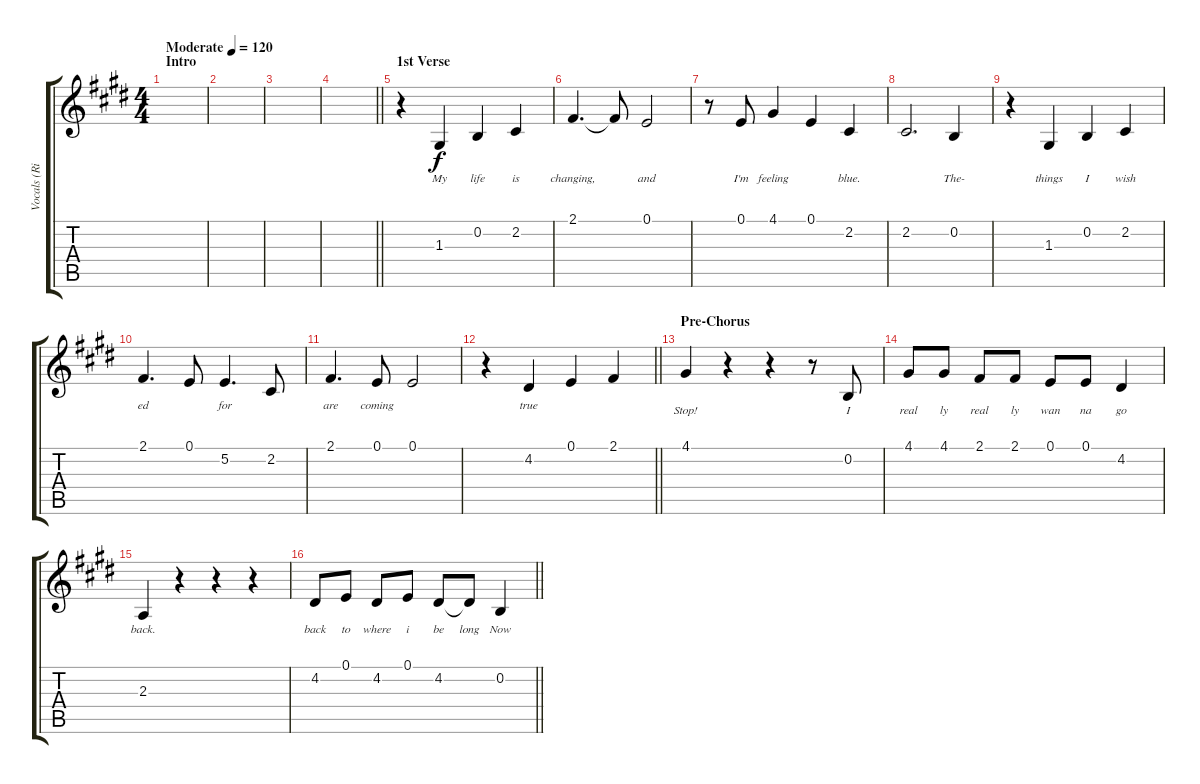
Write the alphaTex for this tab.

\track ("Vocals (Rivers)" "Vocals (Ri") {instrument lead2sawtooth bank 255}
\staff {score tabs}
\tuning (E4 B3 G3 D3 A2 E2) {hide}
\ts (4 4)
\section ("" "Intro")
\tempo (120 "Moderate")
\clef g2
\ks e
|
\ks c#minor
|
|
\barLineRight lightlight
|
\section ("" "1st Verse")
r.4 1.3.4{lyrics (0 "My") lyrics (1 "") lyrics (2 "") lyrics (3 "") lyrics (4 "")} 0.2.4{lyrics (0 "life") lyrics (1 "") lyrics (2 "") lyrics (3 "") lyrics (4 "")} 2.2.4{lyrics (0 "is") lyrics (1 "") lyrics (2 "") lyrics (3 "") lyrics (4 "")} |
2.1.4{d lyrics (0 "changing,") lyrics (1 "") lyrics (2 "") lyrics (3 "") lyrics (4 "")} 2.1{t}.8{lyrics (0 "") lyrics (1 "") lyrics (2 "") lyrics (3 "") lyrics (4 "")} 0.1.2{lyrics (0 "and") lyrics (1 "") lyrics (2 "") lyrics (3 "") lyrics (4 "")} |
\ks e
r.8 0.1.8{lyrics (0 "I'm") lyrics (1 "") lyrics (2 "") lyrics (3 "") lyrics (4 "")} 4.1.4{lyrics (0 "feeling") lyrics (1 "") lyrics (2 "") lyrics (3 "") lyrics (4 "")} 0.1.4{lyrics (0 "") lyrics (1 "") lyrics (2 "") lyrics (3 "") lyrics (4 "")} 2.2.4{lyrics (0 "blue.") lyrics (1 "") lyrics (2 "") lyrics (3 "") lyrics (4 "")} |
\ks c#minor
2.2.2{d lyrics (0 "") lyrics (1 "") lyrics (2 "") lyrics (3 "") lyrics (4 "")} 0.2.4{lyrics (0 "The-") lyrics (1 "") lyrics (2 "") lyrics (3 "") lyrics (4 "")} |
r.4 1.3.4{lyrics (0 "things") lyrics (1 "") lyrics (2 "") lyrics (3 "") lyrics (4 "")} 0.2.4{lyrics (0 "I") lyrics (1 "") lyrics (2 "") lyrics (3 "") lyrics (4 "")} 2.2.4{lyrics (0 "wish") lyrics (1 "") lyrics (2 "") lyrics (3 "") lyrics (4 "")} |
2.1.4{d lyrics (0 "ed") lyrics (1 "") lyrics (2 "") lyrics (3 "") lyrics (4 "")} 0.1.8{lyrics (0 "") lyrics (1 "") lyrics (2 "") lyrics (3 "") lyrics (4 "")} 5.2.4{d lyrics (0 "for") lyrics (1 "") lyrics (2 "") lyrics (3 "") lyrics (4 "")} 2.2.8{lyrics (0 "") lyrics (1 "") lyrics (2 "") lyrics (3 "") lyrics (4 "")} |
\ks e
2.1.4{d lyrics (0 "are") lyrics (1 "") lyrics (2 "") lyrics (3 "") lyrics (4 "")} 0.1.8{lyrics (0 "coming") lyrics (1 "") lyrics (2 "") lyrics (3 "") lyrics (4 "")} 0.1.2{lyrics (0 "") lyrics (1 "") lyrics (2 "") lyrics (3 "") lyrics (4 "")} |
\barLineRight lightlight
\ks c#minor
r.4 4.2.4{lyrics (0 "true") lyrics (1 "") lyrics (2 "") lyrics (3 "") lyrics (4 "")} 0.1.4{lyrics (0 "") lyrics (1 "") lyrics (2 "") lyrics (3 "") lyrics (4 "")} 2.1.4{lyrics (0 "") lyrics (1 "") lyrics (2 "") lyrics (3 "") lyrics (4 "")} |
\section ("" "Pre-Chorus")
4.1.4{lyrics (0 "") lyrics (1 "Stop!") lyrics (2 "") lyrics (3 "") lyrics (4 "")} r.4 r.4 r.8 0.2.8{lyrics (0 "") lyrics (1 "I") lyrics (2 "") lyrics (3 "") lyrics (4 "")} |
4.1.8{lyrics (0 "") lyrics (1 "real") lyrics (2 "") lyrics (3 "") lyrics (4 "")} 4.1.8{lyrics (0 "") lyrics (1 "ly") lyrics (2 "") lyrics (3 "") lyrics (4 "")} 2.1.8{lyrics (0 "") lyrics (1 "real") lyrics (2 "") lyrics (3 "") lyrics (4 "")} 2.1.8{lyrics (0 "") lyrics (1 "ly") lyrics (2 "") lyrics (3 "") lyrics (4 "")} 0.1.8{lyrics (0 "") lyrics (1 "wan") lyrics (2 "") lyrics (3 "") lyrics (4 "")} 0.1.8{lyrics (0 "") lyrics (1 "na") lyrics (2 "") lyrics (3 "") lyrics (4 "")} 4.2.4{lyrics (0 "") lyrics (1 "go") lyrics (2 "") lyrics (3 "") lyrics (4 "")} |
2.3.4{lyrics (0 "") lyrics (1 "back.") lyrics (2 "") lyrics (3 "") lyrics (4 "")} r.4 r.4 r.4 |
\barLineRight lightlight
4.2.8{lyrics (0 "") lyrics (1 "back") lyrics (2 "") lyrics (3 "") lyrics (4 "")} 0.1.8{lyrics (0 "") lyrics (1 "to") lyrics (2 "") lyrics (3 "") lyrics (4 "")} 4.2.8{lyrics (0 "") lyrics (1 "where") lyrics (2 "") lyrics (3 "") lyrics (4 "")} 0.1.8{lyrics (0 "") lyrics (1 "i") lyrics (2 "") lyrics (3 "") lyrics (4 "")} 4.2.8{lyrics (0 "") lyrics (1 "be") lyrics (2 "") lyrics (3 "") lyrics (4 "")} 4.2{t}.8{lyrics (0 "") lyrics (1 "long") lyrics (2 "") lyrics (3 "") lyrics (4 "")} 0.2.4{lyrics (0 "") lyrics (1 "Now") lyrics (2 "") lyrics (3 "") lyrics (4 "")}
